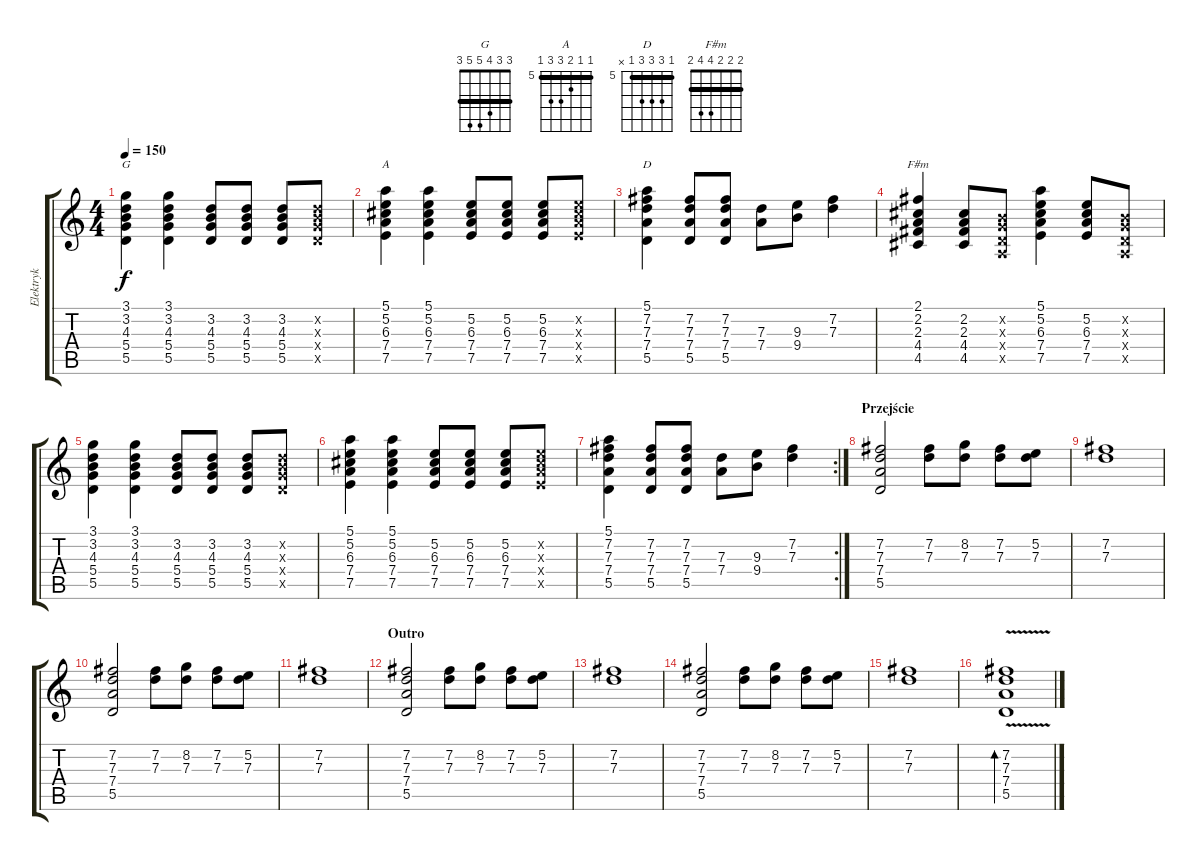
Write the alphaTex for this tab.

\track ("Elektryk" "Elektryk") {instrument electricguitarclean}
\staff {score tabs}
\tuning (E4 B3 G3 D3 A2 E2) {hide}
\chord ("G" 3 3 4 5 5 3) {barre 3}
\chord ("A" 5 5 6 7 7 5) {firstfret 5 barre 5}
\chord ("D" 5 7 7 7 5 x) {firstfret 5 barre 5}
\chord ("F#m" 2 2 2 4 4 2) {barre 2}
\ts (4 4)
\tempo 150
\clef g2
\ks c
(3.1 3.2 4.3 5.4 5.5).4{ch "G" dy f} (3.1 3.2 4.3 5.4 5.5).4 (3.2 4.3 5.4 5.5).8 (3.2 4.3 5.4 5.5).8 (3.2 4.3 5.4 5.5).8 (3.2{x} 4.3{x} 5.4{x} 5.5{x}).8 |
(5.1 5.2 6.3 7.4 7.5).4{ch "A"} (5.1 5.2 6.3 7.4 7.5).4 (5.2 6.3 7.4 7.5).8 (5.2 6.3 7.4 7.5).8 (5.2 6.3 7.4 7.5).8 (5.2{x} 6.3{x} 7.4{x} 7.5{x}).8 |
(5.1 7.2 7.3 7.4 5.5).4{ch "D"} (7.2 7.3 7.4 5.5).8 (7.2 7.3 7.4 5.5).8 (7.3 7.4).8 (9.3 9.4).8 (7.2 7.3).4 |
(2.1 2.2 2.3 4.4 4.5).4{ch "F#m"} (2.2 2.3 4.4 4.5).8 (0.2{x} 0.3{x} 0.4{x} 0.5{x}).8 (5.1 5.2 6.3 7.4 7.5).4 (5.2 6.3 7.4 7.5).8 (0.2{x} 0.3{x} 0.4{x} 0.5{x}).8 |
(3.1 3.2 4.3 5.4 5.5).4 (3.1 3.2 4.3 5.4 5.5).4 (3.2 4.3 5.4 5.5).8 (3.2 4.3 5.4 5.5).8 (3.2 4.3 5.4 5.5).8 (3.2{x} 4.3{x} 5.4{x} 5.5{x}).8 |
(5.1 5.2 6.3 7.4 7.5).4 (5.1 5.2 6.3 7.4 7.5).4 (5.2 6.3 7.4 7.5).8 (5.2 6.3 7.4 7.5).8 (5.2 6.3 7.4 7.5).8 (5.2{x} 6.3{x} 7.4{x} 7.5{x}).8 |
\rc 2
(5.1 7.2 7.3 7.4 5.5).4 (7.2 7.3 7.4 5.5).8 (7.2 7.3 7.4 5.5).8 (7.3 7.4).8 (9.3 9.4).8 (7.2 7.3).4 |
\section ("" "Przejście")
(7.2 7.3 7.4 5.5).2 (7.2 7.3).8 (8.2 7.3).8 (7.2 7.3).8 (5.2 7.3).8 |
(7.2 7.3).1 |
(7.2 7.3 7.4 5.5).2 (7.2 7.3).8 (8.2 7.3).8 (7.2 7.3).8 (5.2 7.3).8 |
(7.2 7.3).1 |
\section ("" "Outro")
(7.2 7.3 7.4 5.5).2 (7.2 7.3).8 (8.2 7.3).8 (7.2 7.3).8 (5.2 7.3).8 |
(7.2 7.3).1 |
(7.2 7.3 7.4 5.5).2 (7.2 7.3).8 (8.2 7.3).8 (7.2 7.3).8 (5.2 7.3).8 |
(7.2 7.3).1 |
(7.2{v} 7.3{v} 7.4{v} 5.5{v}).1{bd 240}
